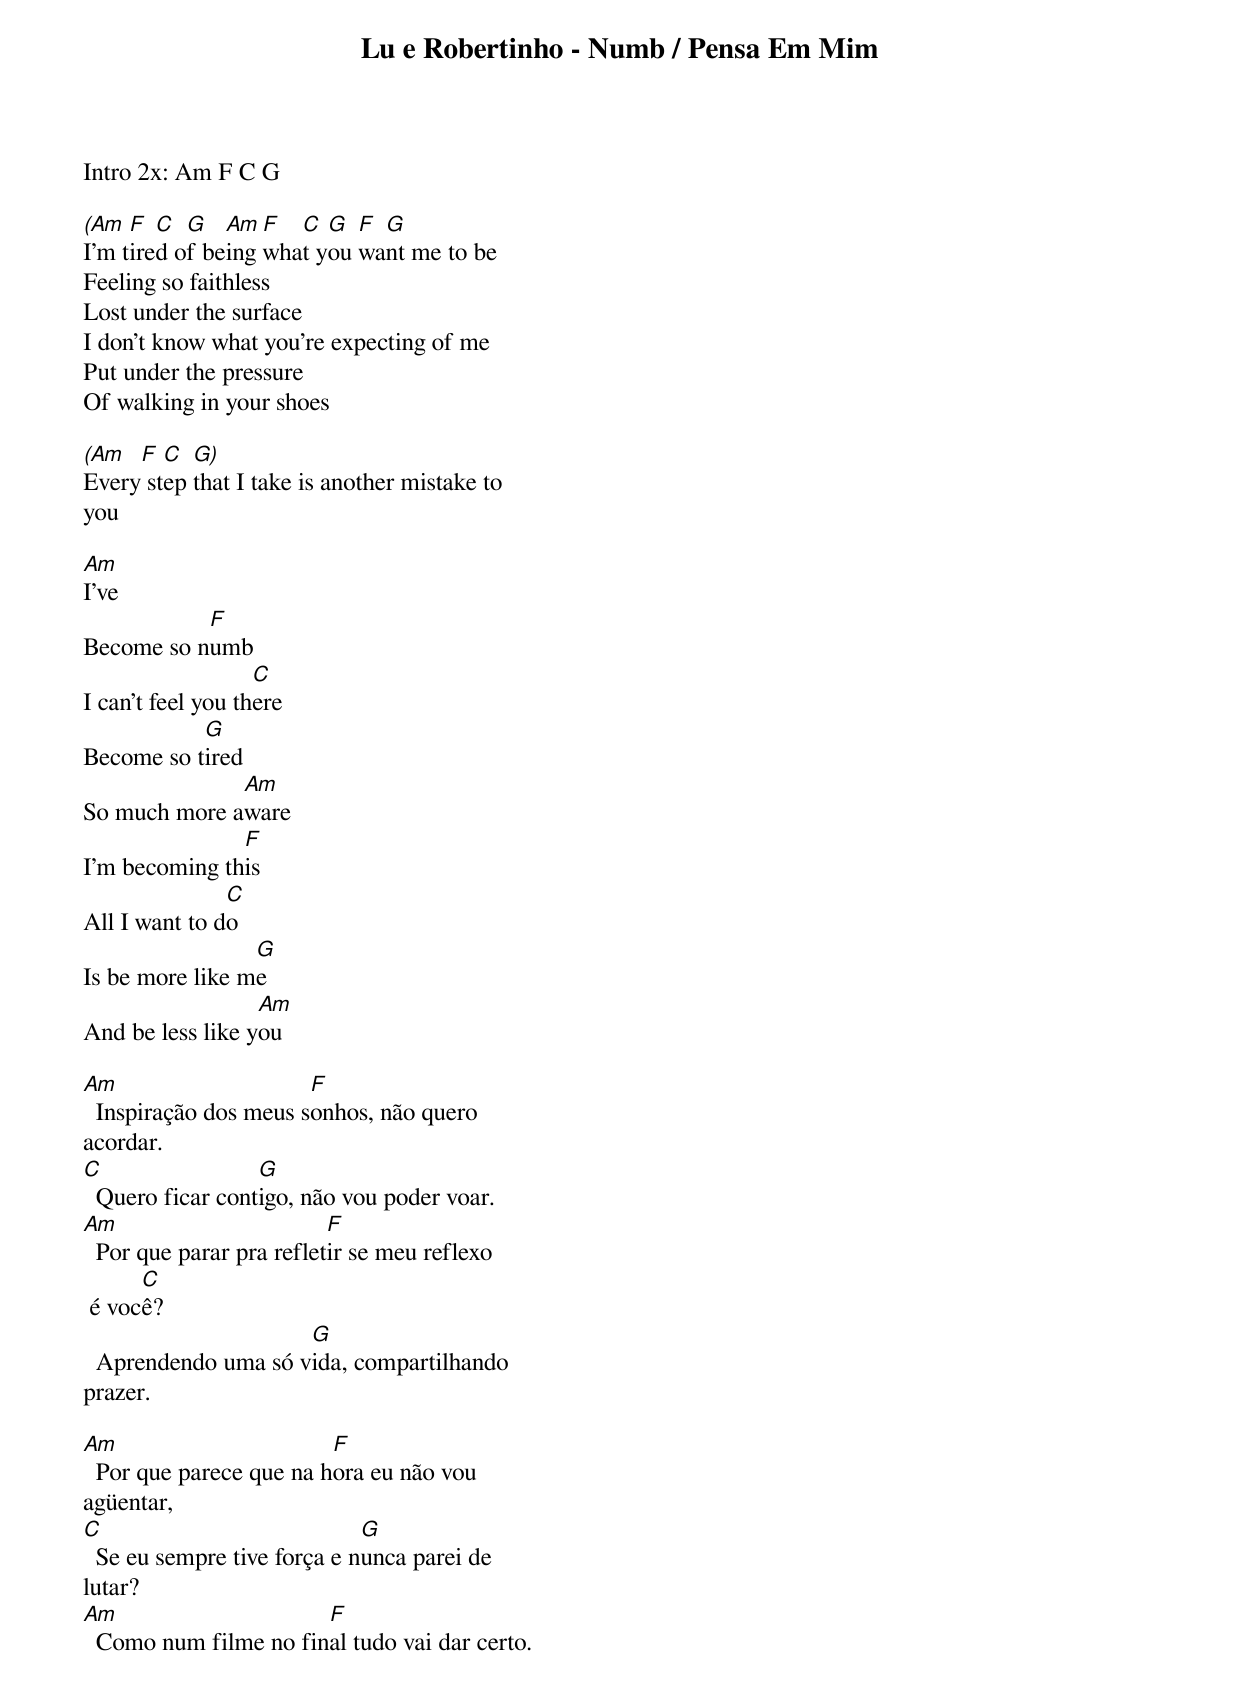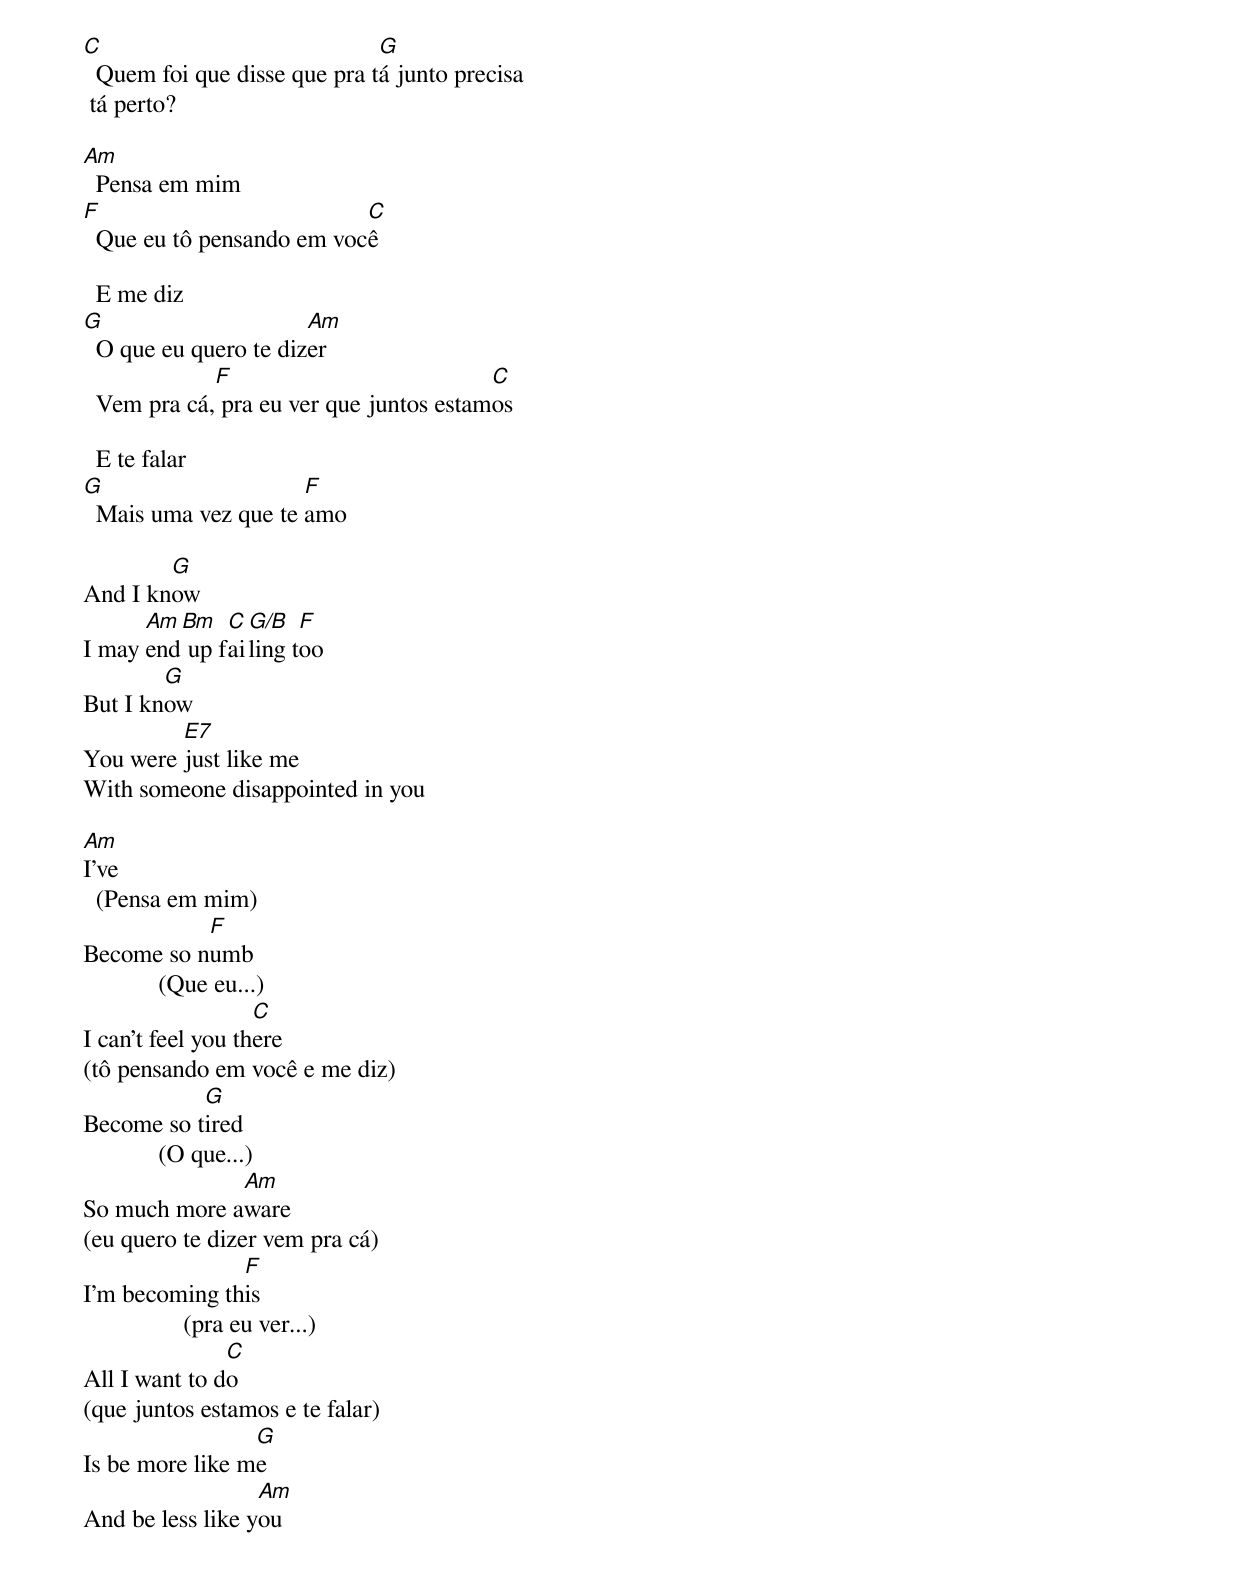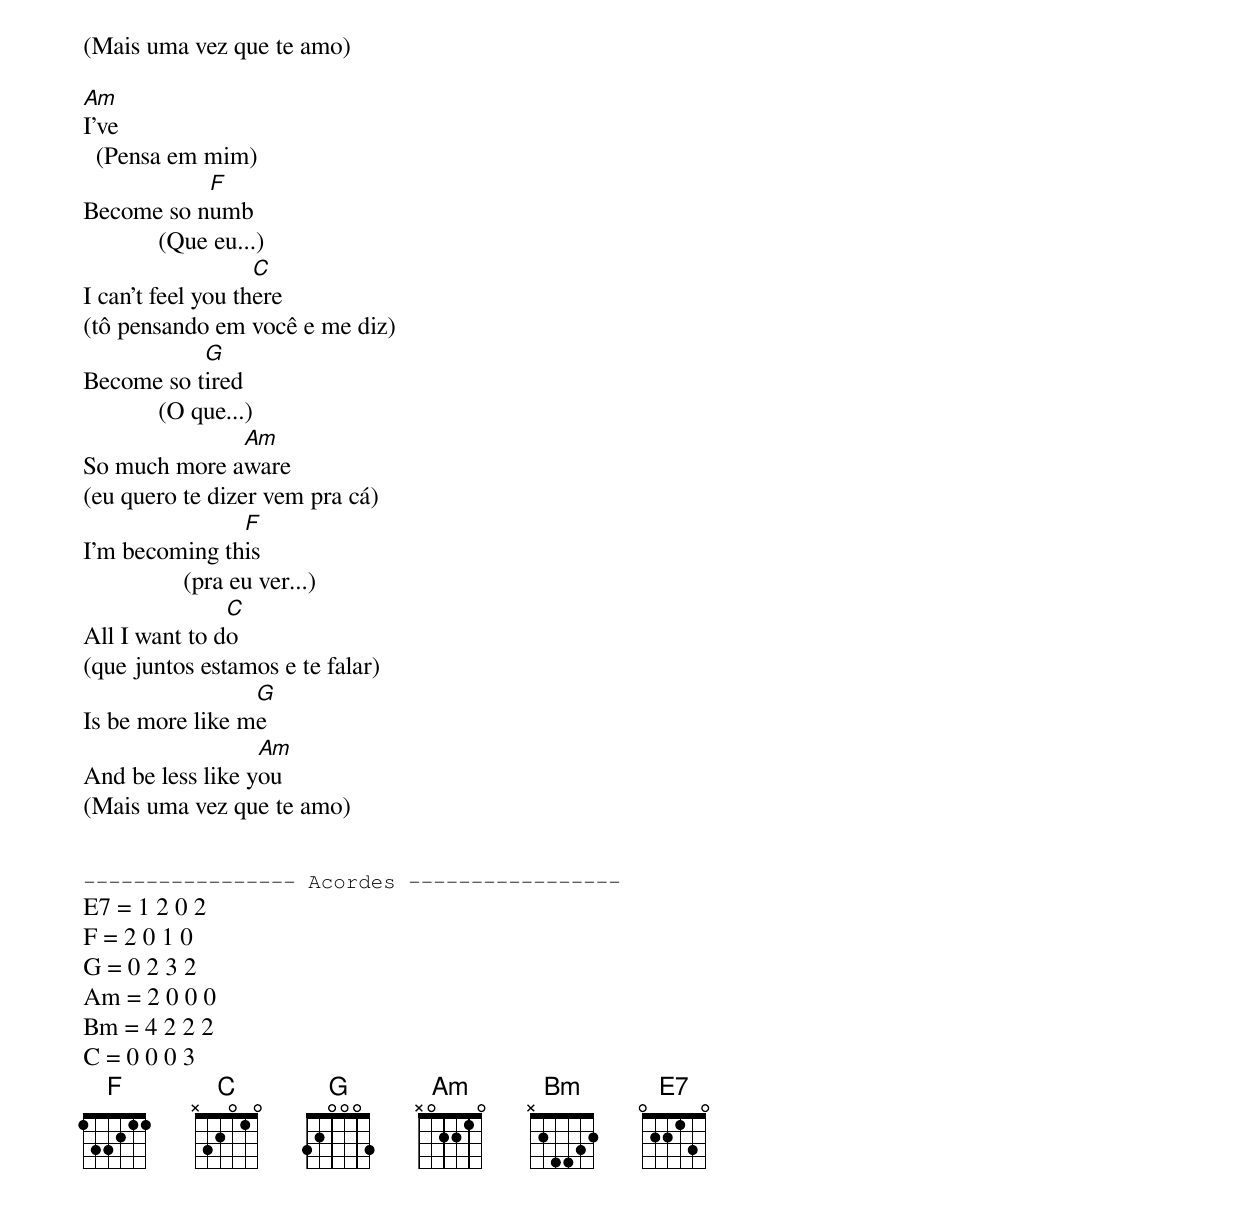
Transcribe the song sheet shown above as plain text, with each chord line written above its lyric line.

Lu e Robertinho - Numb / Pensa Em Mim

Intro 2x: Am F C G

(Am  F  C  G   Am  F  C  G  F G
I'm tired of being what you want me to be
Feeling so faithless
Lost under the surface
I don't know what you're expecting of me
Put under the pressure
Of walking in your shoes

(Am  F  C  G)
Every step that I take is another mistake to
you

Am
I've
           F
Become so numb
                   C
I can't feel you there
           G
Become so tired
              Am
So much more aware
               F
I'm becoming this
               C
All I want to do
                 G
Is be more like me
                  Am
And be less like you

Am                     F
  Inspiração dos meus sonhos, não quero
acordar.
C                 G
  Quero ficar contigo, não vou poder voar.
Am                        F
  Por que parar pra refletir se meu reflexo
      C
 é você?
                     G
  Aprendendo uma só vida, compartilhando
prazer.

Am                       F
  Por que parece que na hora eu não vou
agüentar,
C                            G
  Se eu sempre tive força e nunca parei de
lutar?
Am                     F
  Como num filme no final tudo vai dar certo.
C                             G
  Quem foi que disse que pra tá junto precisa
 tá perto?

Am
  Pensa em mim
F                          C
  Que eu tô pensando em você

  E me diz
G                      Am
  O que eu quero te dizer
             F                           C
  Vem pra cá, pra eu ver que juntos estamos

  E te falar
G                     F
  Mais uma vez que te amo

        G
And I know
      Am Bm   C G/B   F
I may end up failing too
        G
But I know
         E7
You were just like me
With someone disappointed in you

Am
I've
  (Pensa em mim)
           F
Become so numb
            (Que eu...)
                   C
I can't feel you there
(tô pensando em você e me diz)
           G
Become so tired
            (O que...)
              Am
So much more aware
(eu quero te dizer vem pra cá)
               F
I'm becoming this
                (pra eu ver...)
               C
All I want to do
(que juntos estamos e te falar)
                 G
Is be more like me
                  Am
And be less like you
(Mais uma vez que te amo)

Am
I've
  (Pensa em mim)
           F
Become so numb
            (Que eu...)
                   C
I can't feel you there
(tô pensando em você e me diz)
           G
Become so tired
            (O que...)
              Am
So much more aware
(eu quero te dizer vem pra cá)
               F
I'm becoming this
                (pra eu ver...)
               C
All I want to do
(que juntos estamos e te falar)
                 G
Is be more like me
                  Am
And be less like you
(Mais uma vez que te amo)


----------------- Acordes -----------------
E7 = 1 2 0 2
F = 2 0 1 0
G = 0 2 3 2
Am = 2 0 0 0
Bm = 4 2 2 2
C = 0 0 0 3
